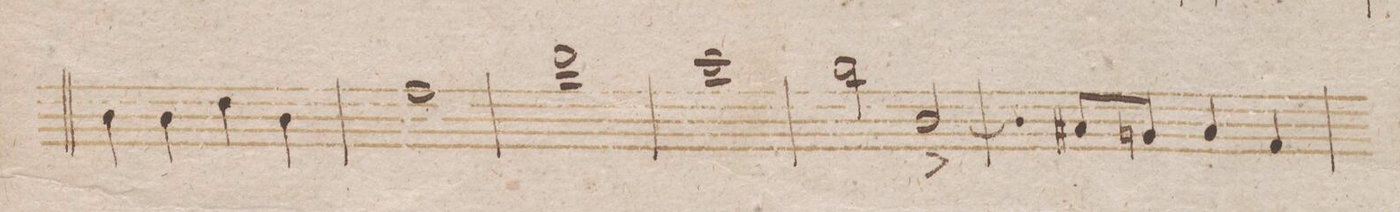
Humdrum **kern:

**kern	**dynam
*I"Fagotto 1mo	*
*clefF4	*
*k[b-]	*
*met(c|)	*
*M2/2	*
4D\	.
4D\	.
4F\	.
4D\	.
=37	=37
1A	.
=38	=38
1f	.
=39	=39
1e	.
=40	=40
2d\	.
[2D^/	.
=41	=41
4D/]	.
8C#X/L	.
8BBn/J	.
4C#/	.
4AA/	.
=42	=42
*-	*-
